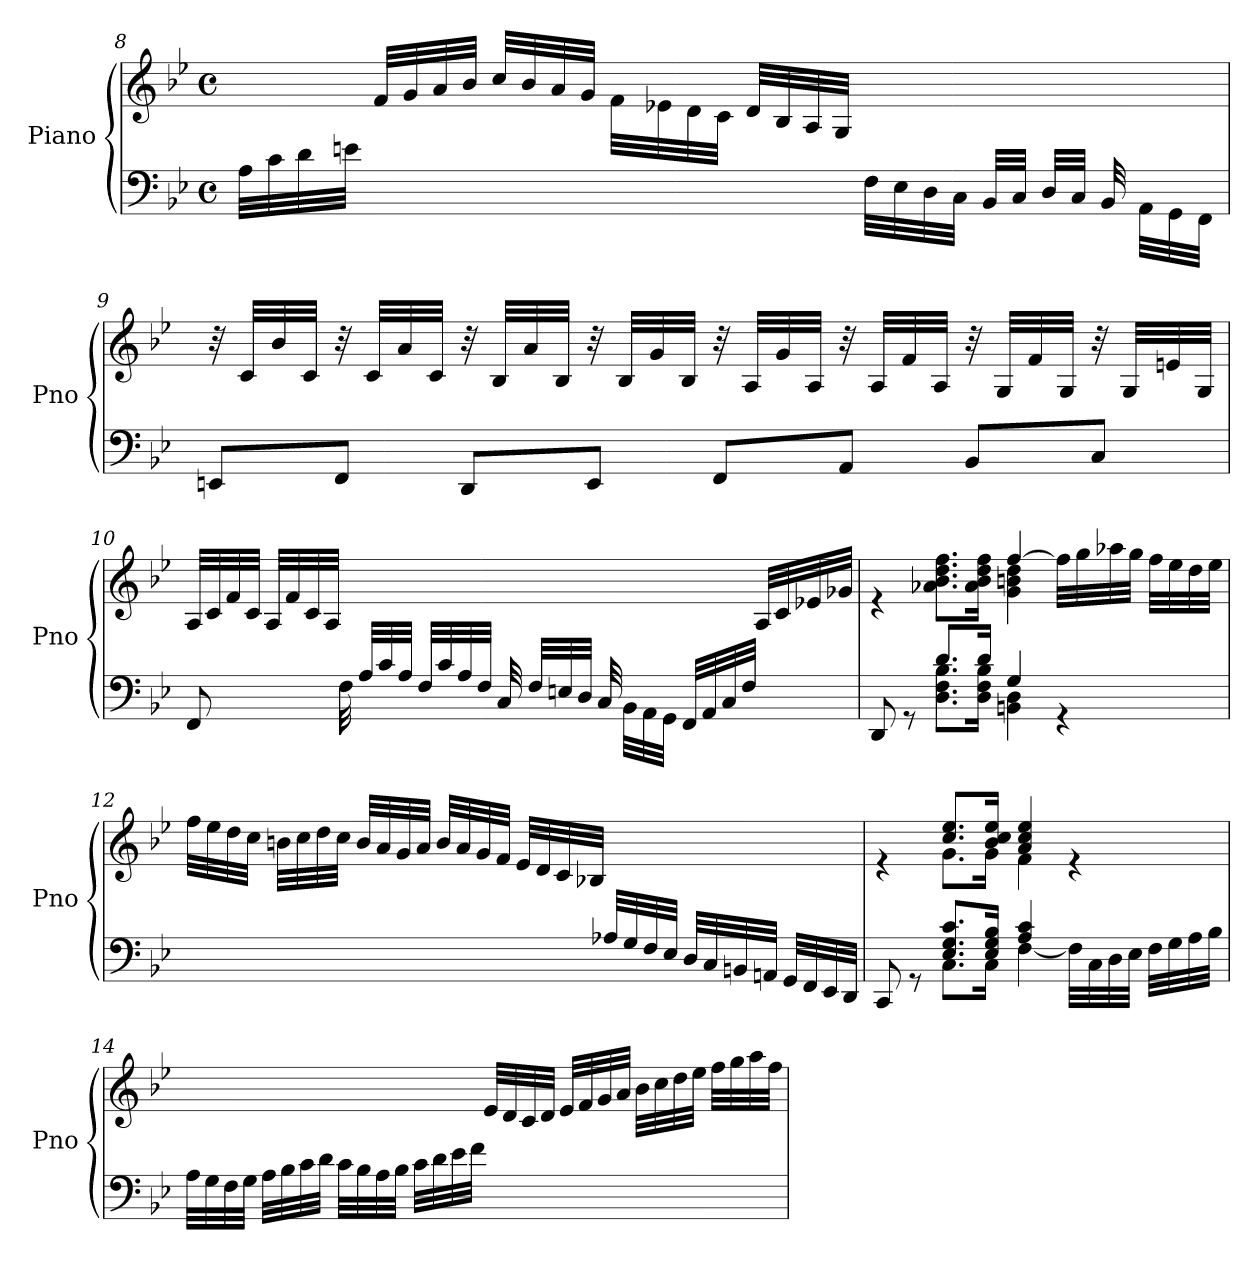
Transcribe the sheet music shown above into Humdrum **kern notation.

**kern	**kern
*part1	*part1
*staff2	*staff1
*I"Piano	*
*I'Pno	*
!!LO:LB:g=z
*clefF4	*clefG2
*k[b-e-]	*k[b-e-]
*M4/4	*M4/4
*met(c)	*met(c)
=8	=8
32A\LLL	8ryy
32c\	.
32d\	.
32en\JJJ	.
8ryy	32f/LLL
.	32g/
.	32a/
.	32b-/JJJ
4ryy	32cc/LLL
.	32b-/
.	32a/
.	32g/JJJ
.	32f\LLL
.	32e-X\
.	32d\
.	32c\JJJ
8ryy	32d/LLL
.	32B-/
.	32A/
.	32G/JJJ
32F\LLL	8ryy
32E-\	.
32D\	.
32C\JJJ	.
32BB-/LLL	4ryy
32C/JJJ	.
32D/LLL	.
32C/JJJ	.
32BB-/	.
32AA\LLL	.
32GG\	.
32FF\JJJ	.
!!LO:PB:g=z
=9	=9
8EEn/L	32r
.	32c/LLL
.	32b-/
.	32c/JJJ
8FF/J	32r
.	32c/LLL
.	32a/
.	32c/JJJ
8DD/L	32r
.	32B-/LLL
.	32a/
.	32B-/JJJ
8EE/J	32r
.	32B-/LLL
.	32g/
.	32B-/JJJ
8FF/L	32r
.	32A/LLL
.	32g/
.	32A/JJJ
8AA/J	32r
.	32A/LLL
.	32f/
.	32A/JJJ
8BB-/L	32r
.	32G/LLL
.	32f/
.	32G/JJJ
8C/J	32r
.	32G/LLL
.	32en/
.	32G/JJJ
!!LO:LB:g=z
=10	=10
8FF/	32A/LLL
.	32c/
.	32f/
.	32c/JJJ
8ryy	32A/LLL
.	32f/
.	32c/
.	32A/JJJ
32F\	2ryy
32A/LLL	.
32c/	.
32A/JJJ	.
32F/LLL	.
32c/	.
32A/	.
32F/JJJ	.
32C/	.
32F/LLL	.
32En/	.
32D/JJJ	.
32C/	.
32BB-\LLL	.
32AA\	.
32GG\JJJ	.
32FF/LLL	8ryy
32AA/	.
32C/	.
32F/JJJ	.
8ryy	32A/LLL
.	32c/
.	32e-X/
.	32g-X/JJJ
!!LO:LB:g=z
=11	=11
*^	*^
8DD/	4ryy	4re	2ryy
8rGG	.	.	.
8.d/L	8.D\ 8.F\ 8.B-\L	8.a-X\ 8.b-\ 8.dd\ 8.ff\L	.
16d/Jk	16D\ 16F\ 16B-\Jk	16a-\ 16b-\ 16dd\ 16ff\Jk	.
4G/	4BBn\ 4D\	[4ff/	4g\ 4bn\ 4dd\
4rGG	4ryy	32ff\LLL]	4ryy
.	.	32gg\	.
.	.	32aa-X\	.
.	.	32gg\JJJ	.
.	.	32ff\LLL	.
.	.	32ee-\	.
.	.	32dd\	.
.	.	32ee-\JJJ	.
*v	*v	*	*
*	*v	*v
=12	=12
2ryy	32ff\LLL
.	32ee-\
.	32dd\
.	32cc\JJJ
.	32bn\LLL
.	32cc\
.	32dd\
.	32cc\JJJ
.	32b/LLL
.	32a/
.	32g/
.	32a/JJJ
.	32b/LLL
.	32a/
.	32g/
.	32f/JJJ
8ryy	32e-/LLL
.	32d/
.	32c/
.	32B-X/JJJ
32A-X/LLL	8ryy
32G/	.
32F/	.
32E-/JJJ	.
32D/LLL	4ryy
32C/	.
32BBn/	.
32AAn/JJJ	.
32GG/LLL	.
32FF/	.
32EE-/	.
32DD/JJJ	.
!!LO:LB:g=z
=13	=13
*^	*^
8CC/	4ryy	4re	4ryy
8rGG	.	.	.
8.E-/ 8.G/ 8.c/L	8.C\L	8.cc/ 8.ee-/L	8.g\L
16E-/ 16G/ 16B-/Jk	16C\Jk	16b-/ 16cc/ 16ee-/Jk	16g\Jk
4A/ 4c/	[4F\	4a/ 4cc/ 4ee-/	4f\
4rAyy	32F\LLL]	4re	4rgyy
.	32C\	.	.
.	32D\	.	.
.	32E-\JJJ	.	.
.	32F\LLL	.	.
.	32G\	.	.
.	32A\	.	.
.	32B-\JJJ	.	.
*v	*v	*	*
*	*v	*v
=14	=14
32A\LLL	2ryy
32G\	.
32F\	.
32G\JJJ	.
32A\LLL	.
32B-\	.
32c\	.
32d\JJJ	.
32c\LLL	.
32B-\	.
32A\	.
32B-\JJJ	.
32c\LLL	.
32d\	.
32e-\	.
32f\JJJ	.
2ryy	32e-/LLL
.	32d/
.	32c/
.	32d/JJJ
.	32e-/LLL
.	32f/
.	32g/
.	32a/JJJ
.	32b-\LLL
.	32cc\
.	32dd\
.	32ee-\JJJ
.	32ff\LLL
.	32gg\
.	32aa\
.	32ff\JJJ
=	=
*-	*-
